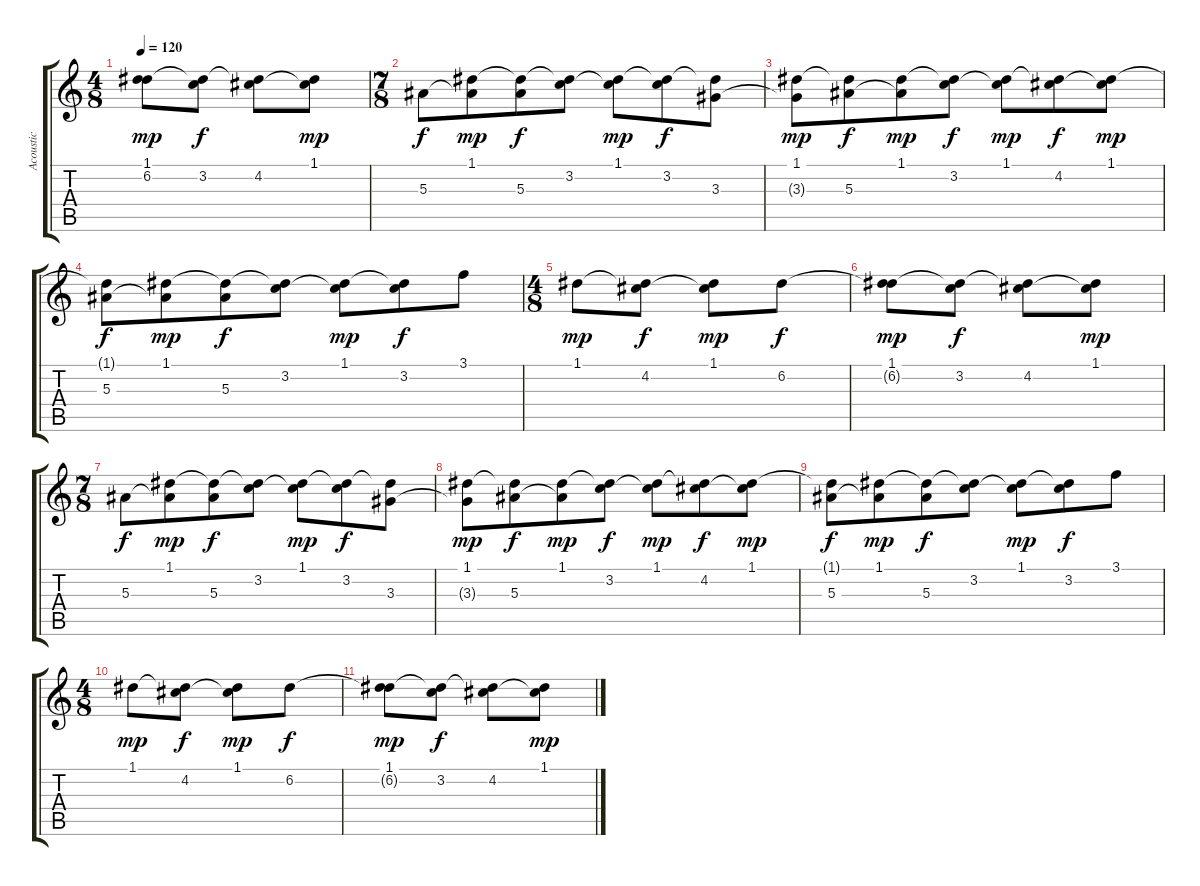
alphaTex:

\track ("Acoustic" "Acoustic") {instrument acousticguitarsteel}
\staff {score tabs}
\tuning (D4 A3 F3 C3 G2 D2) {hide}
\ts (4 8)
\tempo 120
\clef g2
\ks c
(1.1 6.2{t}).8{dy mp} (1.1{t} 3.2).8{dy f} (1.1{t} 4.2).8 (1.1 4.2{t}).8{dy mp} |
\ts (7 8)
5.3.8{dy f} (1.1 5.3{t}).8{dy mp} (1.1{t} 5.3).8{dy f} (1.1{t} 3.2).8 (1.1 3.2{t}).8{dy mp} (1.1{t} 3.2).8{dy f} (1.1{t} 3.3).8 |
(1.1 3.3{t}).8{dy mp} (1.1{t} 5.3).8{dy f} (1.1 5.3{t}).8{dy mp} (1.1{t} 3.2).8{dy f} (1.1 3.2{t}).8{dy mp} (1.1{t} 4.2).8{dy f} (1.1 4.2{t}).8{dy mp} |
(1.1{t} 5.3).8{dy f} (1.1 5.3{t}).8{dy mp} (1.1{t} 5.3).8{dy f} (1.1{t} 3.2).8 (1.1 3.2{t}).8{dy mp} (1.1{t} 3.2).8{dy f} 3.1.8 |
\ts (4 8)
1.1.8{dy mp} (1.1{t} 4.2).8{dy f} (1.1 4.2{t}).8{dy mp} 6.2.8{dy f} |
(1.1 6.2{t}).8{dy mp} (1.1{t} 3.2).8{dy f} (1.1{t} 4.2).8 (1.1 4.2{t}).8{dy mp} |
\ts (7 8)
5.3.8{dy f} (1.1 5.3{t}).8{dy mp} (1.1{t} 5.3).8{dy f} (1.1{t} 3.2).8 (1.1 3.2{t}).8{dy mp} (1.1{t} 3.2).8{dy f} (1.1{t} 3.3).8 |
(1.1 3.3{t}).8{dy mp} (1.1{t} 5.3).8{dy f} (1.1 5.3{t}).8{dy mp} (1.1{t} 3.2).8{dy f} (1.1 3.2{t}).8{dy mp} (1.1{t} 4.2).8{dy f} (1.1 4.2{t}).8{dy mp} |
(1.1{t} 5.3).8{dy f} (1.1 5.3{t}).8{dy mp} (1.1{t} 5.3).8{dy f} (1.1{t} 3.2).8 (1.1 3.2{t}).8{dy mp} (1.1{t} 3.2).8{dy f} 3.1.8 |
\ts (4 8)
1.1.8{dy mp} (1.1{t} 4.2).8{dy f} (1.1 4.2{t}).8{dy mp} 6.2.8{dy f} |
(1.1 6.2{t}).8{dy mp} (1.1{t} 3.2).8{dy f} (1.1{t} 4.2).8 (1.1 4.2{t}).8{dy mp}
